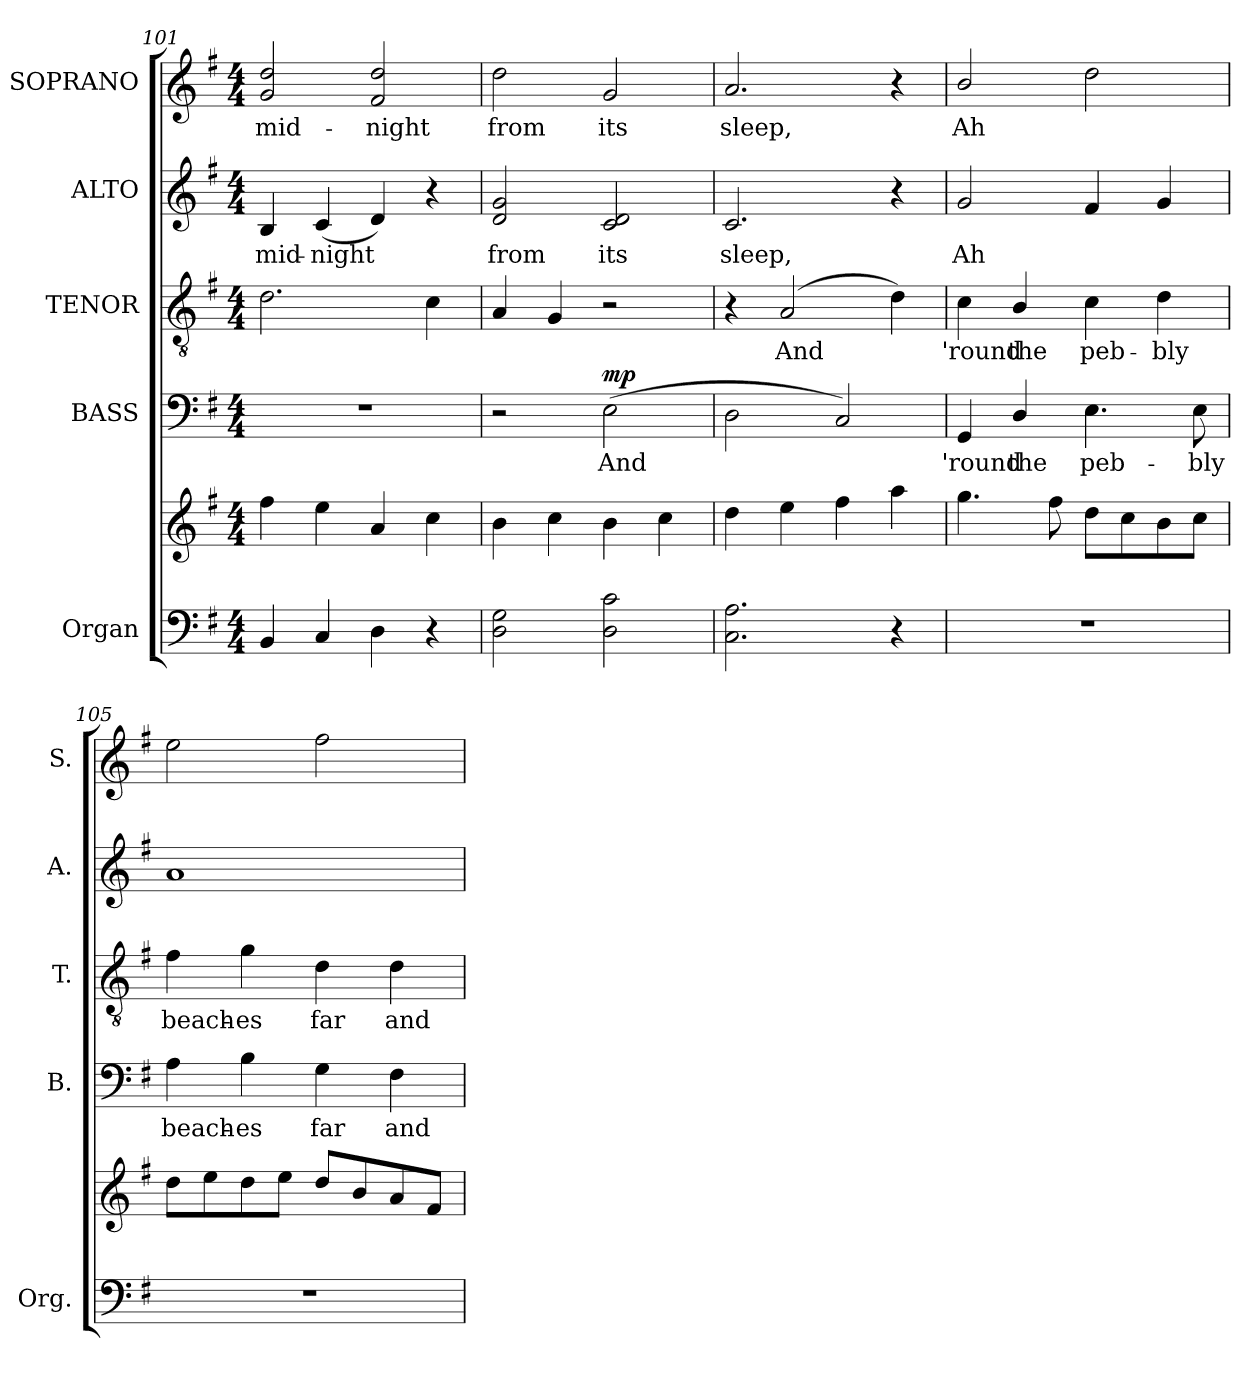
**kern	**kern	**kern	**text	**dynam	**kern	**text	**kern	**text	**kern	**text
*part5	*part5	*part4	*part4	*part4	*part3	*part3	*part2	*part2	*part1	*part1
*staff6	*staff5	*staff4	*staff4	*staff4	*staff3	*staff3	*staff2	*staff2	*staff1	*staff1
*I"Organ	*	*I"BASS	*	*	*I"TENOR	*	*I"ALTO	*	*I"SOPRANO	*
*I'Org.	*	*I'B.	*	*	*I'T.	*	*I'A.	*	*I'S.	*
*clefF4	*clefG2	*clefF4	*	*	*clefGv2	*	*clefG2	*	*clefG2	*
*	*	*	*	*	*ITrd7c12	*	*	*	*	*
*k[f#]	*k[f#]	*k[f#]	*	*	*k[f#]	*	*k[f#]	*	*k[f#]	*
*G:	*G:	*G:	*	*	*G:	*	*G:	*	*G:	*
*M4/4	*M4/4	*M4/4	*	*	*M4/4	*	*M4/4	*	*M4/4	*
=101	=101	=101	=101	=101	=101	=101	=101	=101	=101	=101
!	!	!	!	!	!	!	!	!LO:LY:b:color=#000000	!	!
!	!	!	!	!	!	!	!	!	!	!LO:LY:b:color=#000000
4BBi/	4ff#i\	1r	.	.	2.Di\	.	4Bi/	mid-	2gi/ 2ddi	mid-
!	!	!	!	!	!	!	!	!LO:LY:b:color=#000000	!	!
4Ci/	4eei\	.	.	.	.	.	(4ci/	-night	.	.
!	!	!	!	!	!	!	!	!	!	!LO:LY:b:color=#000000
4Di\	4ai/	.	.	.	.	.	4di/)	.	2f#i/ 2ddi	-night
4r	4cci\	.	.	.	4Ci\	.	4r	.	.	.
=102	=102	=102	=102	=102	=102	=102	=102	=102	=102	=102
!	!	!	!	!	!	!	!	!LO:LY:b:color=#000000	!	!
!	!	!	!	!	!	!	!	!	!	!LO:LY:b:color=#000000
2Di\ 2Gi	4bi\	2r	.	.	4AAi/	.	2di/ 2gi	from	2ddi\	from
.	4cci\	.	.	.	4GGi/	.	.	.	.	.
!	!	!	!LO:LY:b:color=#000000	!	!	!	!	!	!	!
!	!	!	!	!	!	!	!	!LO:LY:b:color=#000000	!	!
!	!	!	!	!	!	!	!	!	!	!LO:LY:b:color=#000000
2Di\ 2ci	4bi\	(2Ei\	And	mp	2r	.	2ci/ 2di	its	2gi/	its
.	4cci\	.	.	.	.	.	.	.	.	.
!!LO:LB:g=z
=103	=103	=103	=103	=103	=103	=103	=103	=103	=103	=103
!	!	!	!	!	!	!	!	!LO:LY:b:color=#000000	!	!
!	!	!	!	!	!	!	!	!	!	!LO:LY:b:color=#000000
2.Ci\ 2.Ai	4ddi\	2Di\	.	.	4r	.	2.ci/	sleep,	2.ai/	sleep,
!	!	!	!	!	!	!LO:LY:b:color=#000000	!	!	!	!
.	4eei\	.	.	.	(2AAi/	And	.	.	.	.
.	4ff#i\	2Ci/)	.	.	.	.	.	.	.	.
4r	4aai\	.	.	.	4Di\)	.	4r	.	4r	.
=104	=104	=104	=104	=104	=104	=104	=104	=104	=104	=104
!	!	!	!LO:LY:b:color=#000000	!	!	!	!	!	!	!
!	!	!	!	!	!	!LO:LY:b:color=#000000	!	!	!	!
!	!	!	!	!	!	!	!	!LO:LY:b:color=#000000	!	!
!	!	!	!	!	!	!	!	!	!	!LO:LY:b:color=#000000
1r	4.ggi\	4GGi/	'round	.	4Ci\	'round	2gi/	Ah	2bi/	Ah
!	!	!	!LO:LY:b:color=#000000	!	!	!	!	!	!	!
!	!	!	!	!	!	!LO:LY:b:color=#000000	!	!	!	!
.	.	4Di/	the	.	4BBi/	the	.	.	.	.
.	8ff#i\	.	.	.	.	.	.	.	.	.
!	!	!	!LO:LY:b:color=#000000	!	!	!	!	!	!	!
!	!	!	!	!	!	!LO:LY:b:color=#000000	!	!	!	!
.	8ddi\L	4.Ei\	peb-	.	4Ci\	peb-	4f#i/	.	2ddi\	.
.	8cci\	.	.	.	.	.	.	.	.	.
!	!	!	!	!	!	!LO:LY:b:color=#000000	!	!	!	!
.	8bi\	.	.	.	4Di\	-bly	4gi/	.	.	.
!	!	!	!LO:LY:b:color=#000000	!	!	!	!	!	!	!
.	8cci\J	8Ei\	-bly	.	.	.	.	.	.	.
=105	=105	=105	=105	=105	=105	=105	=105	=105	=105	=105
!	!	!	!LO:LY:b:color=#000000	!	!	!	!	!	!	!
!	!	!	!	!	!	!LO:LY:b:color=#000000	!	!	!	!
1r	8ddi\L	4Ai\	beach-	.	4F#i\	beach-	1ai	.	2eei\	.
.	8eei\	.	.	.	.	.	.	.	.	.
!	!	!	!LO:LY:b:color=#000000	!	!	!	!	!	!	!
!	!	!	!	!	!	!LO:LY:b:color=#000000	!	!	!	!
.	8ddi\	4Bi\	-es	.	4Gi\	-es	.	.	.	.
.	8eei\J	.	.	.	.	.	.	.	.	.
!	!	!	!LO:LY:b:color=#000000	!	!	!	!	!	!	!
!	!	!	!	!	!	!LO:LY:b:color=#000000	!	!	!	!
.	8ddi/L	4Gi\	far	.	4Di\	far	.	.	2ff#i\	.
.	8bi/	.	.	.	.	.	.	.	.	.
!	!	!	!LO:LY:b:color=#000000	!	!	!	!	!	!	!
!	!	!	!	!	!	!LO:LY:b:color=#000000	!	!	!	!
.	8ai/	4F#i\	and	.	4Di\	and	.	.	.	.
.	8f#i/J	.	.	.	.	.	.	.	.	.
=	=	=	=	=	=	=	=	=	=	=
*-	*-	*-	*-	*-	*-	*-	*-	*-	*-	*-
